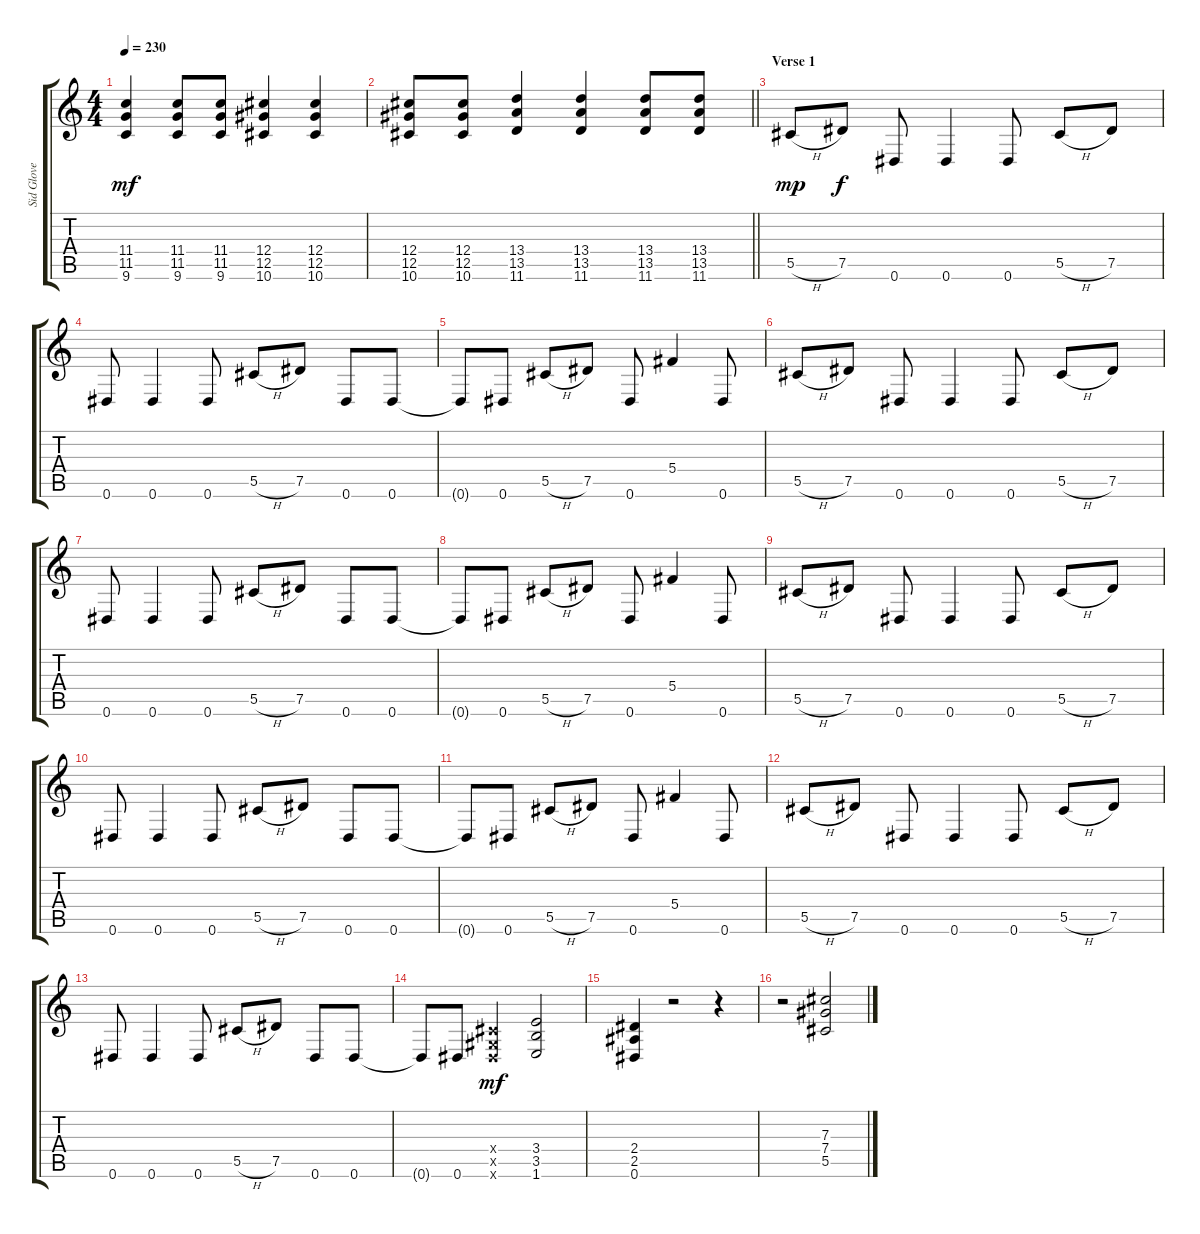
\track ("Sid Glove" "Sid Glove") {instrument distortionguitar}
\staff {score tabs}
\tuning (Eb4 Bb3 Gb3 Db3 Ab2 Eb2) {hide}
\ts (4 4)
\tempo 230
\clef g2
\ks c
(11.4 11.5 9.6).4{dy mf} (11.4 11.5 9.6).8 (11.4 11.5 9.6).8 (12.4 12.5 10.6).4 (12.4 12.5 10.6).4 |
\barLineRight lightlight
(12.4 12.5 10.6).8 (12.4 12.5 10.6).8 (13.4 13.5 11.6).4 (13.4 13.5 11.6).4 (13.4 13.5 11.6).8 (13.4 13.5 11.6).8 |
\section ("" "Verse 1")
5.5{h}.8{dy mp} 7.5.8{dy f} 0.6.8 0.6.4 0.6.8 5.5{h}.8 7.5.8 |
0.6.8 0.6.4 0.6.8 5.5{h}.8 7.5.8 0.6.8 0.6.8 |
0.6{t}.8 0.6.8 5.5{h}.8 7.5.8 0.6.8 5.4.4 0.6.8 |
5.5{h}.8 7.5.8 0.6.8 0.6.4 0.6.8 5.5{h}.8 7.5.8 |
0.6.8 0.6.4 0.6.8 5.5{h}.8 7.5.8 0.6.8 0.6.8 |
0.6{t}.8 0.6.8 5.5{h}.8 7.5.8 0.6.8 5.4.4 0.6.8 |
5.5{h}.8 7.5.8 0.6.8 0.6.4 0.6.8 5.5{h}.8 7.5.8 |
0.6.8 0.6.4 0.6.8 5.5{h}.8 7.5.8 0.6.8 0.6.8 |
0.6{t}.8 0.6.8 5.5{h}.8 7.5.8 0.6.8 5.4.4 0.6.8 |
5.5{h}.8 7.5.8 0.6.8 0.6.4 0.6.8 5.5{h}.8 7.5.8 |
0.6.8 0.6.4 0.6.8 5.5{h}.8 7.5.8 0.6.8 0.6.8 |
0.6{t}.8 0.6.8 (0.4{x} 0.5{x} 0.6{x}).4{dy mf} (3.4 3.5 1.6).2 |
(2.4 2.5 0.6).4 r.2 r.4 |
r.2 (7.3 7.4 5.5).2
